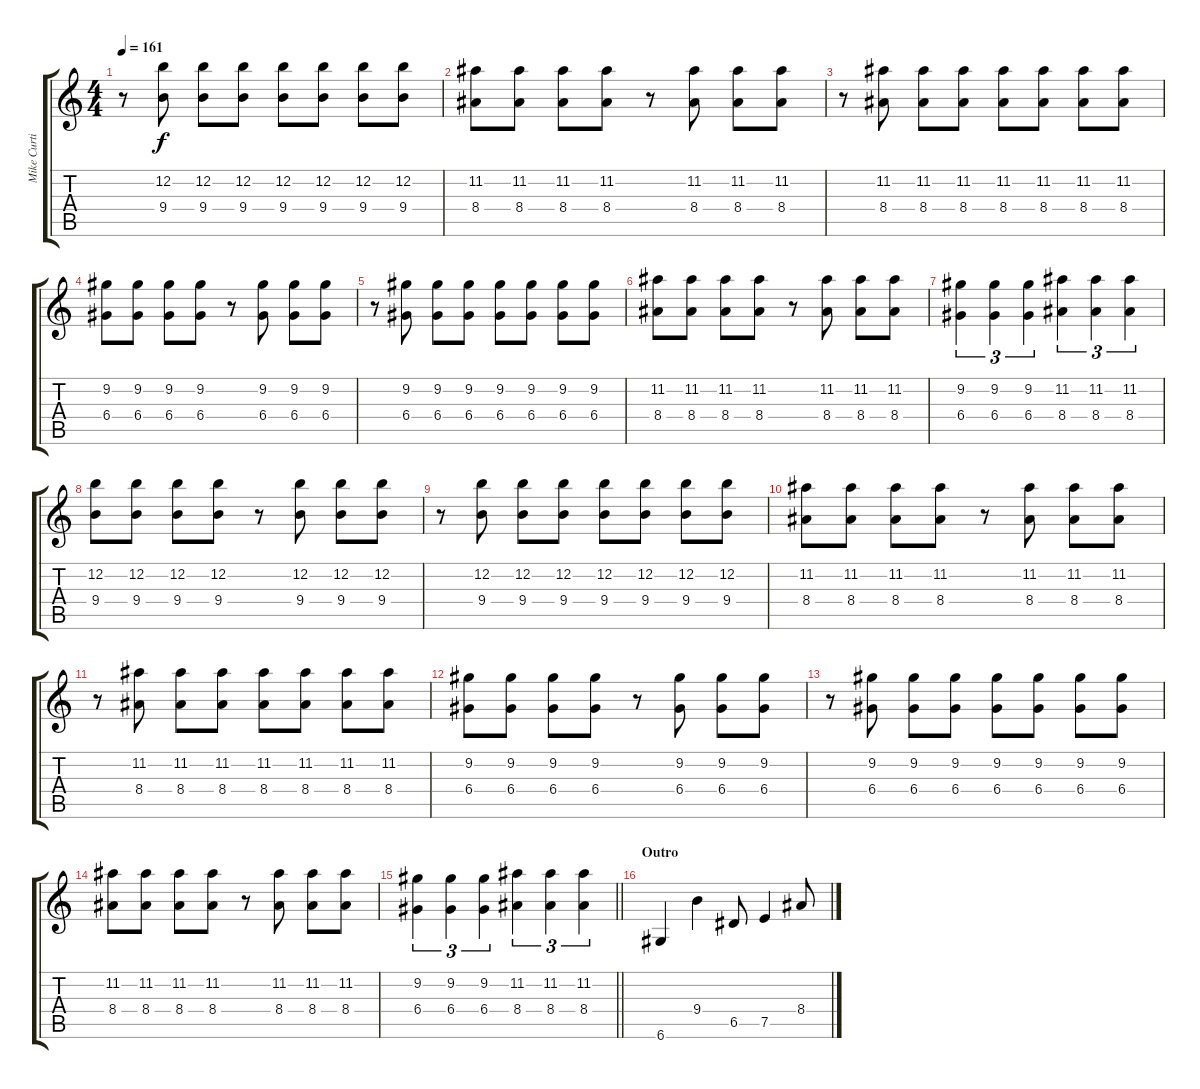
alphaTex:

\track ("Mike Curtis (Guitar)" "Mike Curti") {instrument distortionguitar}
\staff {score tabs}
\tuning (E4 B3 G3 D3 A2 D2) {hide}
\ts (4 4)
\tempo 161
\clef g2
\ks c
r.8{dy f} (12.2 9.4).8 (12.2 9.4).8 (12.2 9.4).8 (12.2 9.4).8 (12.2 9.4).8 (12.2 9.4).8 (12.2 9.4).8 |
(11.2 8.4).8 (11.2 8.4).8 (11.2 8.4).8 (11.2 8.4).8 r.8 (11.2 8.4).8 (11.2 8.4).8 (11.2 8.4).8 |
r.8 (11.2 8.4).8 (11.2 8.4).8 (11.2 8.4).8 (11.2 8.4).8 (11.2 8.4).8 (11.2 8.4).8 (11.2 8.4).8 |
(9.2 6.4).8 (9.2 6.4).8 (9.2 6.4).8 (9.2 6.4).8 r.8 (9.2 6.4).8 (9.2 6.4).8 (9.2 6.4).8 |
r.8 (9.2 6.4).8 (9.2 6.4).8 (9.2 6.4).8 (9.2 6.4).8 (9.2 6.4).8 (9.2 6.4).8 (9.2 6.4).8 |
(11.2 8.4).8 (11.2 8.4).8 (11.2 8.4).8 (11.2 8.4).8 r.8 (11.2 8.4).8 (11.2 8.4).8 (11.2 8.4).8 |
(9.2 6.4).4{tu (3 2)} (9.2 6.4).4{tu (3 2)} (9.2 6.4).4{tu (3 2)} (11.2 8.4).4{tu (3 2)} (11.2 8.4).4{tu (3 2)} (11.2 8.4).4{tu (3 2)} |
(12.2 9.4).8 (12.2 9.4).8 (12.2 9.4).8 (12.2 9.4).8 r.8 (12.2 9.4).8 (12.2 9.4).8 (12.2 9.4).8 |
r.8 (12.2 9.4).8 (12.2 9.4).8 (12.2 9.4).8 (12.2 9.4).8 (12.2 9.4).8 (12.2 9.4).8 (12.2 9.4).8 |
(11.2 8.4).8 (11.2 8.4).8 (11.2 8.4).8 (11.2 8.4).8 r.8 (11.2 8.4).8 (11.2 8.4).8 (11.2 8.4).8 |
r.8 (11.2 8.4).8 (11.2 8.4).8 (11.2 8.4).8 (11.2 8.4).8 (11.2 8.4).8 (11.2 8.4).8 (11.2 8.4).8 |
(9.2 6.4).8 (9.2 6.4).8 (9.2 6.4).8 (9.2 6.4).8 r.8 (9.2 6.4).8 (9.2 6.4).8 (9.2 6.4).8 |
r.8 (9.2 6.4).8 (9.2 6.4).8 (9.2 6.4).8 (9.2 6.4).8 (9.2 6.4).8 (9.2 6.4).8 (9.2 6.4).8 |
(11.2 8.4).8 (11.2 8.4).8 (11.2 8.4).8 (11.2 8.4).8 r.8 (11.2 8.4).8 (11.2 8.4).8 (11.2 8.4).8 |
\barLineRight lightlight
(9.2 6.4).4{tu (3 2)} (9.2 6.4).4{tu (3 2)} (9.2 6.4).4{tu (3 2)} (11.2 8.4).4{tu (3 2)} (11.2 8.4).4{tu (3 2)} (11.2 8.4).4{tu (3 2)} |
\section ("" "Outro")
6.6.4 9.4.4 6.5.8 7.5.4 8.4.8
